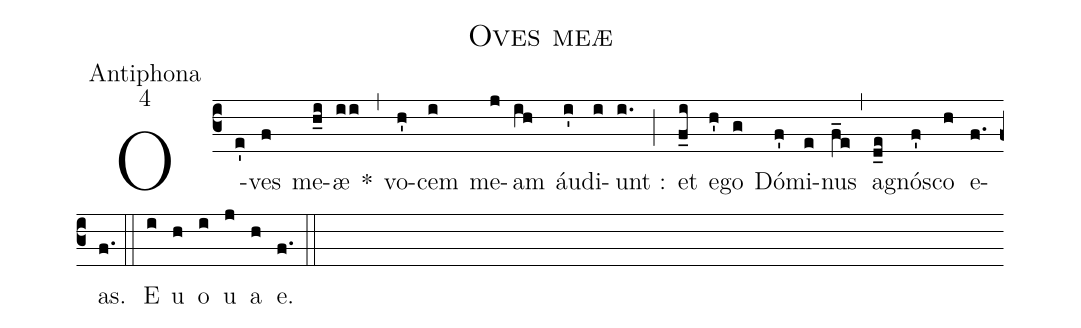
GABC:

name:Oves meæ;
office-part:Antiphona;
mode:4;
%%
(c3) O(e')ves(f) me(h_i)æ(ii) *(,) vo(h')cem(i) me(j)am(ih) áu(i')di(i)unt :(i.) (;) et(f_i) e(h')go(g) Dó(f')mi(e)nus(f_e) (,) a(d_e)gnó(f')sco(h) e(f.)as.(f.) (::) E(i) u(h) o(i) u(j) a(h) e. (f.) (::)
